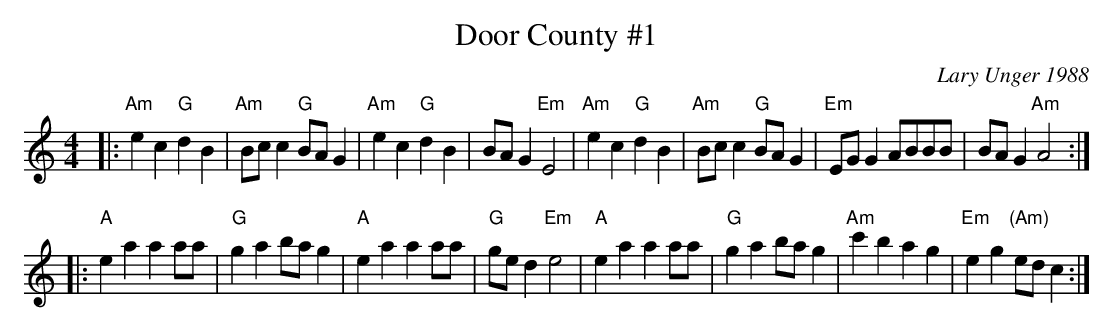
X:1
T: Door County #1
C: Lary Unger 1988
M: 4/4
L: 1/8
K: Am	% and Amix
|:\
"Am"e2c2 "G"d2B2 | "Am"Bcc2 "G"BAG2 | "Am"e2c2 "G"d2B2 | BAG2 "Em"E4 |\
"Am"e2c2 "G"d2B2 | "Am"Bcc2 "G"BAG2 | "Em"EGG2 ABBB | BAG2 "Am"A4 :|
|:\
"A"e2a2 a2aa | "G"g2a2 bag2 | "A"e2a2 a2aa | "G"ged2 "Em"e4 |\
"A"e2a2 a2aa | "G"g2a2 bag2 | "Am"c'2b2 a2g2 | "Em"e2g2 "(Am)"edc2 :|
